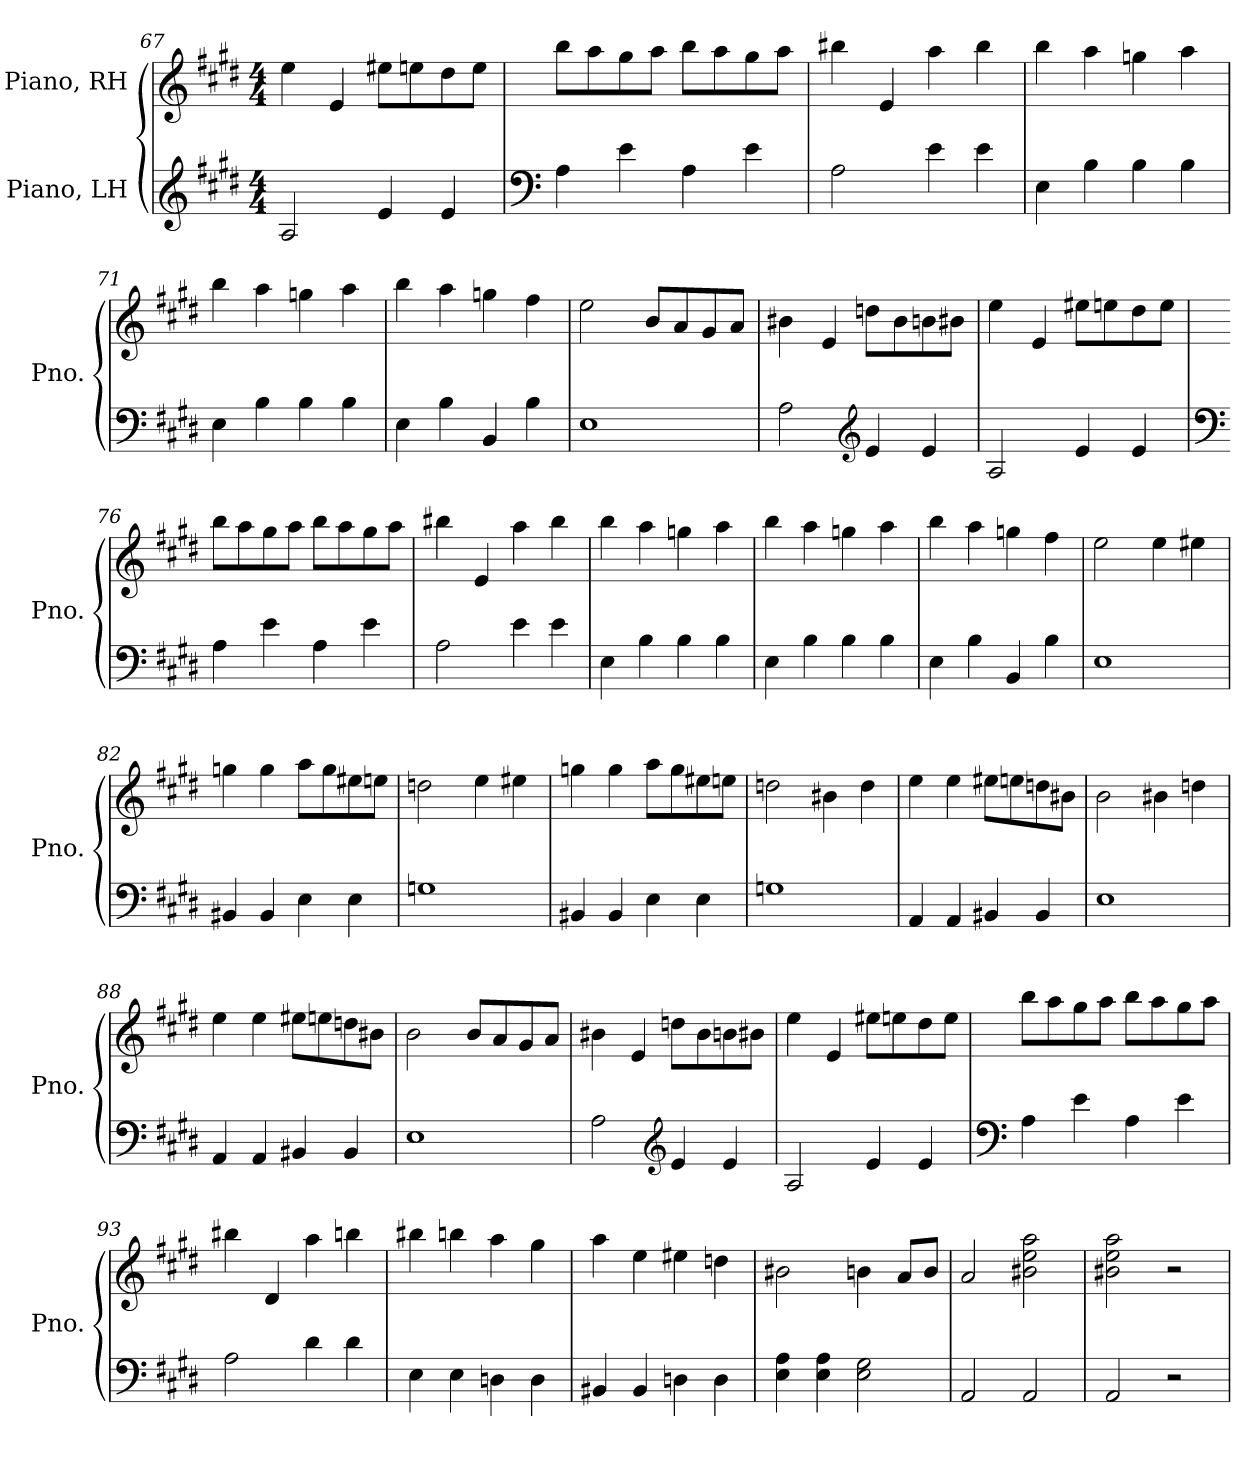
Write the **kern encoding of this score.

**kern	**kern
*part2	*part1
*staff2	*staff1
*I"Piano, LH	*I"Piano, RH
*I'Pno.	*I'Pno.
*clefG2	*clefG2
*k[f#c#g#d#]	*k[f#c#g#d#]
*M4/4	*M4/4
=67	=67
2A/	4ee\
.	4e/
4e/	8ee#X\L
.	8een\
4e/	8dd#\
.	8ee\J
=68	=68
*clefF4	*
4A\	8bb\L
.	8aa\
4e\	8gg#\
.	8aa\J
4A\	8bb\L
.	8aa\
4e\	8gg#\
.	8aa\J
=69	=69
2A\	4bb#X\
.	4e/
4e\	4aa\
4e\	4bb#\
=70	=70
4E\	4bb\
4B\	4aa\
4B\	4ggn\
4B\	4aa\
!!LO:LB:g=z
=71	=71
4E\	4bb\
4B\	4aa\
4B\	4ggn\
4B\	4aa\
=72	=72
4E\	4bb\
4B\	4aa\
4BB/	4ggn\
4B\	4ff#\
=73	=73
1E	2ee\
.	8b/L
.	8a/
.	8g#/
.	8a/J
=74	=74
2A\	4b#X\
.	4e/
*clefG2	*
4e/	8ddn\L
.	8b#\
4e/	8bn\
.	8b#X\J
=75	=75
2A/	4ee\
.	4e/
4e/	8ee#X\L
.	8een\
4e/	8dd#\
.	8ee\J
!!LO:LB:g=z
=76	=76
*clefF4	*
4A\	8bb\L
.	8aa\
4e\	8gg#\
.	8aa\J
4A\	8bb\L
.	8aa\
4e\	8gg#\
.	8aa\J
=77	=77
2A\	4bb#X\
.	4e/
4e\	4aa\
4e\	4bb#\
=78	=78
4E\	4bb\
4B\	4aa\
4B\	4ggn\
4B\	4aa\
=79	=79
4E\	4bb\
4B\	4aa\
4B\	4ggn\
4B\	4aa\
=80	=80
4E\	4bb\
4B\	4aa\
4BB/	4ggn\
4B\	4ff#\
=81	=81
1E	2ee\
.	4ee\
.	4ee#X\
!!LO:LB:g=z
=82	=82
4BB#X/	4ggn\
4BB#/	4gg\
4E\	8aa\L
.	8gg\
4E\	8ee#X\
.	8een\J
=83	=83
1Gn	2ddn\
.	4ee\
.	4ee#X\
=84	=84
4BB#X/	4ggn\
4BB#/	4gg\
4E\	8aa\L
.	8gg\
4E\	8ee#X\
.	8een\J
=85	=85
1Gn	2ddn\
.	4b#X\
.	4dd\
=86	=86
4AA/	4ee\
4AA/	4ee\
4BB#X/	8ee#X\L
.	8een\
4BB#/	8ddn\
.	8b#X\J
=87	=87
1E	2b\
.	4b#X\
.	4ddn\
!!LO:LB:g=z
=88	=88
4AA/	4ee\
4AA/	4ee\
4BB#X/	8ee#X\L
.	8een\
4BB#/	8ddn\
.	8b#X\J
=89	=89
1E	2b\
.	8b/L
.	8a/
.	8g#/
.	8a/J
=90	=90
2A\	4b#X\
.	4e/
*clefG2	*
4e/	8ddn\L
.	8b#\
4e/	8bn\
.	8b#X\J
=91	=91
2A/	4ee\
.	4e/
4e/	8ee#X\L
.	8een\
4e/	8dd#\
.	8ee\J
!!LO:LB:g=z
=92	=92
*clefF4	*
4A\	8bb\L
.	8aa\
4e\	8gg#\
.	8aa\J
4A\	8bb\L
.	8aa\
4e\	8gg#\
.	8aa\J
=93	=93
2A\	4bb#X\
.	4d#/
4d#\	4aa\
4d#\	4bbn\
=94	=94
4E\	4bb#X\
4E\	4bbn\
4Dn\	4aa\
4D\	4gg#\
=95	=95
4BB#X/	4aa\
4BB#/	4ee\
4Dn\	4ee#X\
4D\	4ddn\
=96	=96
4E\ 4A\	2b#X\
4E\ 4A\	.
2E\ 2G#\	4bn\
.	8a/L
.	8b/J
=97	=97
2AA/	2a/
2AA/	2b#X\ 2ee\ 2aa\
=98	=98
2AA/	2b#X\ 2ee\ 2aa\
2r	2r
=	=
*-	*-
